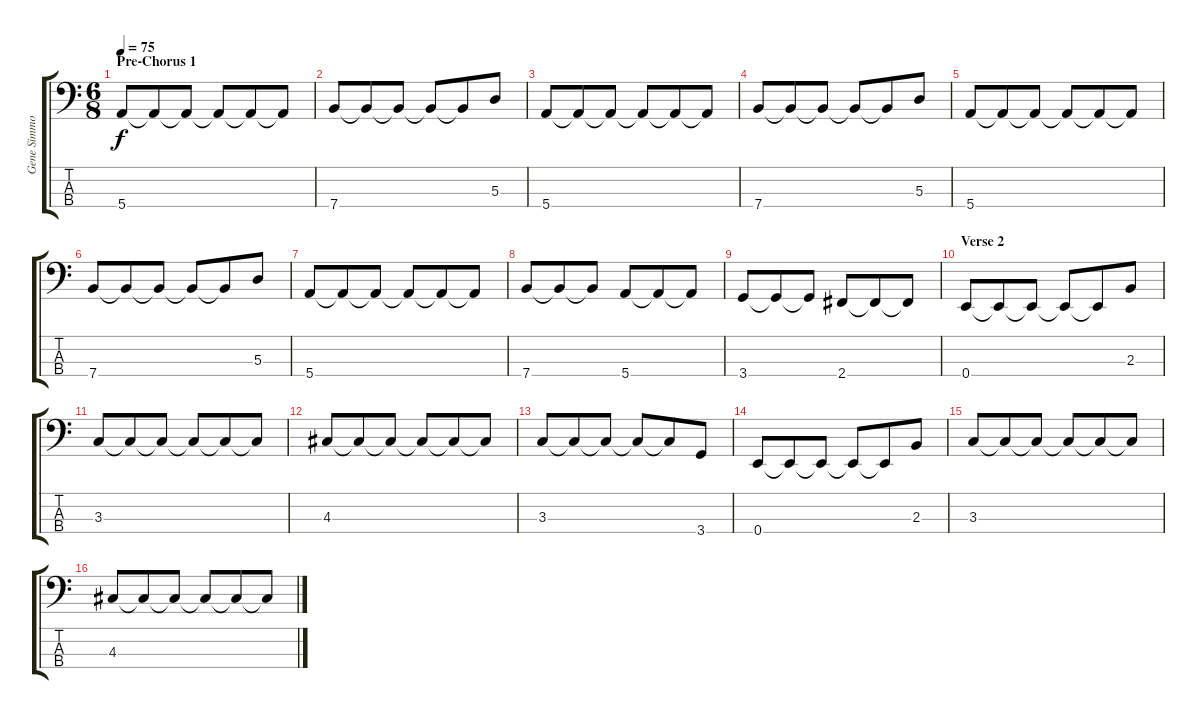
\track ("Gene Simmons" "Gene Simmo") {instrument electricbassfinger}
\staff {score tabs}
\tuning (G2 D2 A1 E1) {hide}
\ts (6 8)
\section ("" "Pre-Chorus 1")
\tempo 75
\clef f4
\ks c
5.4.8{dy f} 5.4{t}.8 5.4{t}.8 5.4{t}.8 5.4{t}.8 5.4{t}.8 |
7.4.8 7.4{t}.8 7.4{t}.8 7.4{t}.8 7.4{t}.8 5.3.8 |
5.4.8 5.4{t}.8 5.4{t}.8 5.4{t}.8 5.4{t}.8 5.4{t}.8 |
7.4.8 7.4{t}.8 7.4{t}.8 7.4{t}.8 7.4{t}.8 5.3.8 |
5.4.8 5.4{t}.8 5.4{t}.8 5.4{t}.8 5.4{t}.8 5.4{t}.8 |
7.4.8 7.4{t}.8 7.4{t}.8 7.4{t}.8 7.4{t}.8 5.3.8 |
5.4.8 5.4{t}.8 5.4{t}.8 5.4{t}.8 5.4{t}.8 5.4{t}.8 |
7.4.8 7.4{t}.8 7.4{t}.8 5.4.8 5.4{t}.8 5.4{t}.8 |
3.4.8 3.4{t}.8 3.4{t}.8 2.4.8 2.4{t}.8 2.4{t}.8 |
\section ("" "Verse 2")
0.4.8 0.4{t}.8 0.4{t}.8 0.4{t}.8 0.4{t}.8 2.3.8 |
3.3.8 3.3{t}.8 3.3{t}.8 3.3{t}.8 3.3{t}.8 3.3{t}.8 |
4.3.8 4.3{t}.8 4.3{t}.8 4.3{t}.8 4.3{t}.8 4.3{t}.8 |
3.3.8 3.3{t}.8 3.3{t}.8 3.3{t}.8 3.3{t}.8 3.4.8 |
0.4.8 0.4{t}.8 0.4{t}.8 0.4{t}.8 0.4{t}.8 2.3.8 |
3.3.8 3.3{t}.8 3.3{t}.8 3.3{t}.8 3.3{t}.8 3.3{t}.8 |
4.3.8 4.3{t}.8 4.3{t}.8 4.3{t}.8 4.3{t}.8 4.3{t}.8
